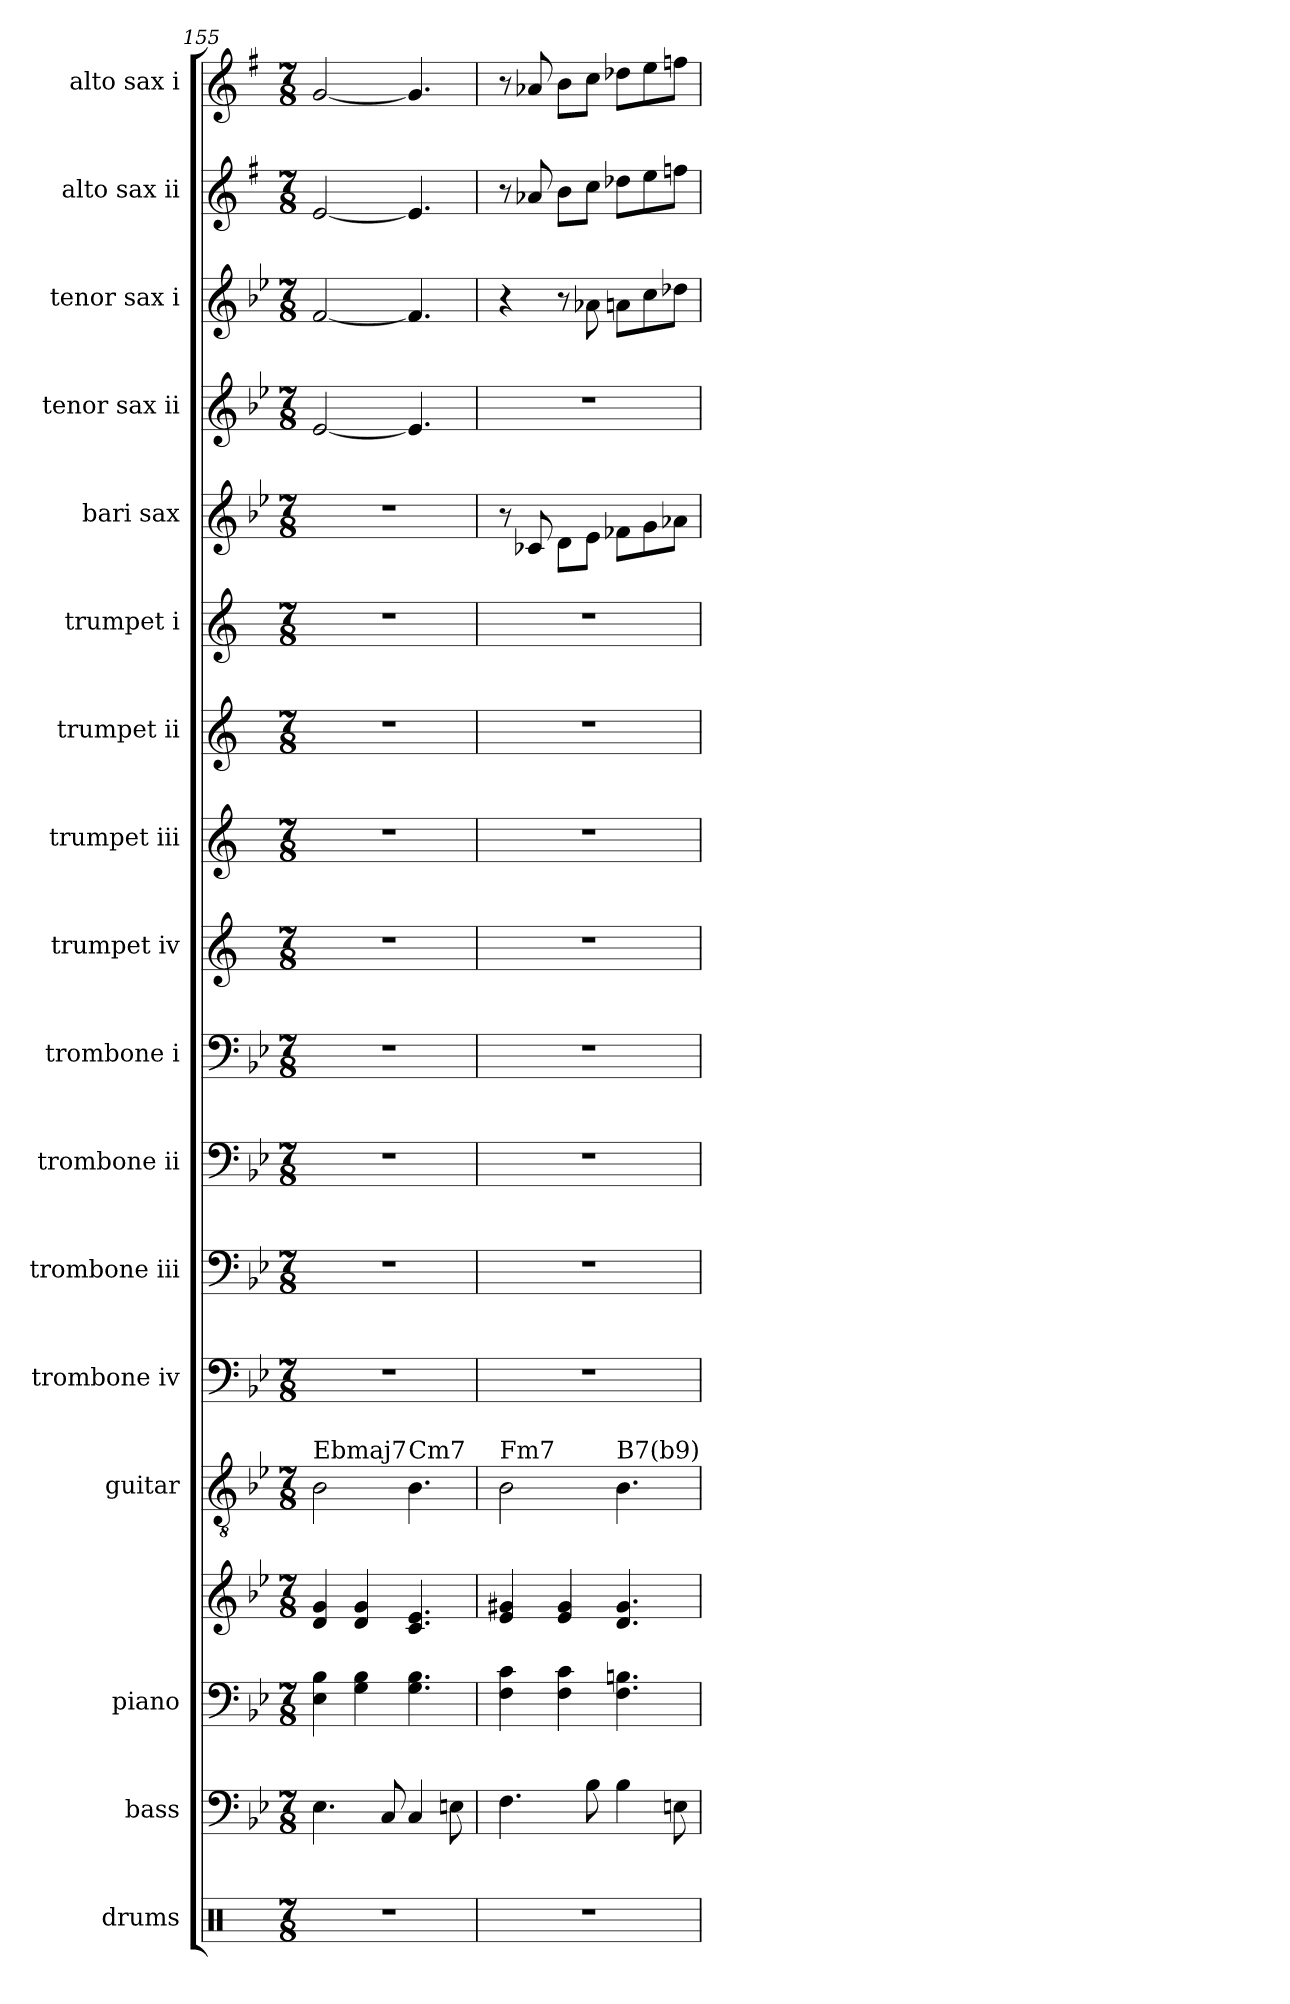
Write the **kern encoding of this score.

**kern	**kern	**kern	**kern	**kern	**kern	**kern	**kern	**kern	**kern	**kern	**kern	**kern	**kern	**kern	**kern	**kern	**kern
*part17	*part16	*part15	*part15	*part14	*part13	*part12	*part11	*part10	*part9	*part8	*part7	*part6	*part5	*part4	*part3	*part2	*part1
*staff18	*staff17	*staff16	*staff15	*staff14	*staff13	*staff12	*staff11	*staff10	*staff9	*staff8	*staff7	*staff6	*staff5	*staff4	*staff3	*staff2	*staff1
*I"drums	*I"bass	*I"piano	*	*I"guitar	*I"trombone iv	*I"trombone iii	*I"trombone ii	*I"trombone i	*I"trumpet iv	*I"trumpet iii	*I"trumpet ii	*I"trumpet i	*I"bari sax	*I"tenor sax ii	*I"tenor sax i	*I"alto sax ii	*I"alto sax i
*I'drs.	*I'bass	*I'pno.	*	*I'gtr.	*I'tbn. iv	*I'tbn. iii	*I'tbn. ii	*I'tbn. i	*I'tpt. iv	*I'tpt. iii	*I'tpt. ii	*I'tpt. i	*I'bari	*I'tenor ii	*I'tenor i	*I'alto ii	*I'alto i
*clefX	*clefF4	*clefF4	*clefG2	*clefGv2	*clefF4	*clefF4	*clefF4	*clefF4	*clefG2	*clefG2	*clefG2	*clefG2	*clefG2	*clefG2	*clefG2	*clefG2	*clefG2
*	*ITrd7c12	*	*	*	*	*	*	*	*ITrd1c2	*ITrd1c2	*ITrd1c2	*ITrd1c2	*ITrd12c21	*ITrd8c14	*ITrd8c14	*ITrd5c9	*ITrd5c9
*k[]	*k[b-e-]	*k[b-e-]	*k[b-e-]	*k[b-e-]	*k[b-e-]	*k[b-e-]	*k[b-e-]	*k[b-e-]	*k[b-e-]	*k[b-e-]	*k[b-e-]	*k[b-e-]	*k[b-e-]	*k[b-e-]	*k[b-e-]	*k[b-e-]	*k[b-e-]
*M7/8	*M7/8	*M7/8	*M7/8	*M7/8	*M7/8	*M7/8	*M7/8	*M7/8	*M7/8	*M7/8	*M7/8	*M7/8	*M7/8	*M7/8	*M7/8	*M7/8	*M7/8
=155	=155	=155	=155	=155	=155	=155	=155	=155	=155	=155	=155	=155	=155	=155	=155	=155	=155
!	!	!	!	!LO:TX:a:t=Ebmaj7	!	!	!	!	!	!	!	!	!	!	!	!	!
2..r	4.EE-\	4E-\ 4B-\	4d/ 4g/	2B-\	2..r	2..r	2..r	2..r	2..r	2..r	2..r	2..r	2..r	[2E-/	[2F/	[2G/	[2B-/
.	.	4G\ 4B-\	4d/ 4g/	.	.	.	.	.	.	.	.	.	.	.	.	.	.
.	8CC/	.	.	.	.	.	.	.	.	.	.	.	.	.	.	.	.
!	!	!	!	!LO:TX:a:t=Cm7	!	!	!	!	!	!	!	!	!	!	!	!	!
.	4CC/	4.G\ 4.B-\	4.c/ 4.e-/	4.B-\	.	.	.	.	.	.	.	.	.	4.E-/]	4.F/]	4.G/]	4.B-/]
.	8EEn\	.	.	.	.	.	.	.	.	.	.	.	.	.	.	.	.
=156	=156	=156	=156	=156	=156	=156	=156	=156	=156	=156	=156	=156	=156	=156	=156	=156	=156
!	!	!	!	!LO:TX:a:t=Fm7	!	!	!	!	!	!	!	!	!	!	!	!	!
2..r	4.FF\	4F\ 4c\	4e-/ 4g#X/	2B-\	2..r	2..r	2..r	2..r	2..r	2..r	2..r	2..r	8r	2..r	4r	8r	8r
.	.	.	.	.	.	.	.	.	.	.	.	.	8C-X/	.	.	8c-X/	8c-X/
.	.	4F\ 4c\	4e-/ 4g#/	.	.	.	.	.	.	.	.	.	8D\L	.	8r	8d\L	8d\L
.	8BB-\	.	.	.	.	.	.	.	.	.	.	.	8E-\J	.	8A-X\	8e-\J	8e-\J
!	!	!	!	!LO:TX:a:t=B7(b9)	!	!	!	!	!	!	!	!	!	!	!	!	!
.	4BB-\	4.F\ 4.Bn\	4.d/ 4.g#/	4.B-\	.	.	.	.	.	.	.	.	8F-X\L	.	8An\L	8f-X\L	8f-X\L
.	.	.	.	.	.	.	.	.	.	.	.	.	8G\	.	8c\	8g\	8g\
.	8EEn\	.	.	.	.	.	.	.	.	.	.	.	8A-X\J	.	8d-X\J	8a-X\J	8a-X\J
=	=	=	=	=	=	=	=	=	=	=	=	=	=	=	=	=	=
*-	*-	*-	*-	*-	*-	*-	*-	*-	*-	*-	*-	*-	*-	*-	*-	*-	*-
